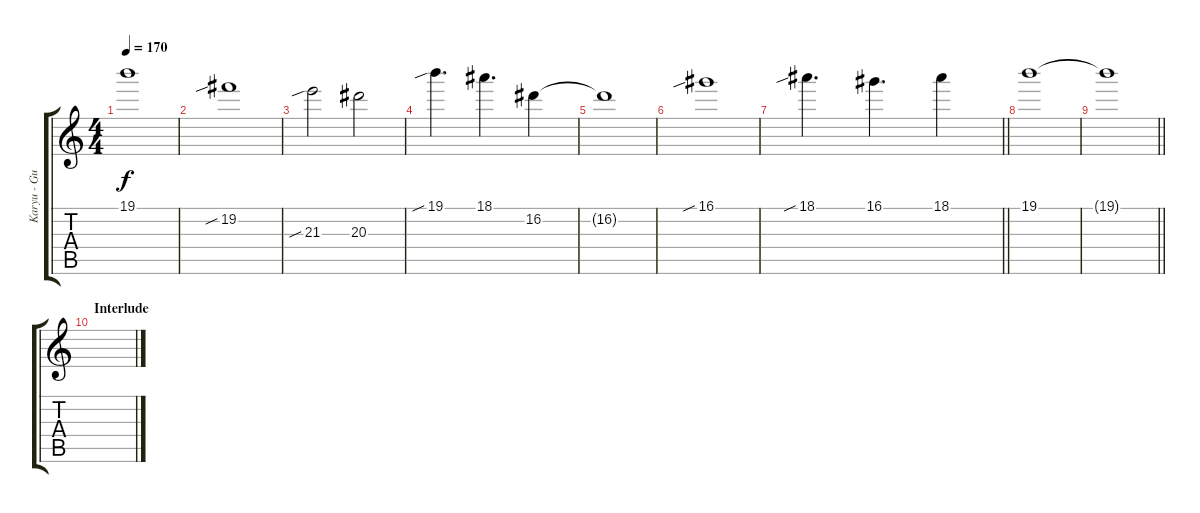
\track ("Karyu - Guitar 3" "Karyu - Gu") {instrument electricguitarclean}
\staff {score tabs}
\tuning (E4 B3 G3 D3 A2 E2) {hide}
\ts (4 4)
\tempo 170
\clef g2
\ks c
19.1{t}.1{dy f} |
19.2{sib}.1 |
21.3{sib}.2 20.3.2 |
19.1{sib}.4{d} 18.1.4{d} 16.2.4 |
16.2{t}.1 |
16.1{sib}.1 |
\barLineRight lightlight
18.1{sib}.4{d} 16.1.4{d} 18.1.4 |
19.1.1 |
\barLineRight lightlight
19.1{t}.1 |
\section ("" "Interlude")
